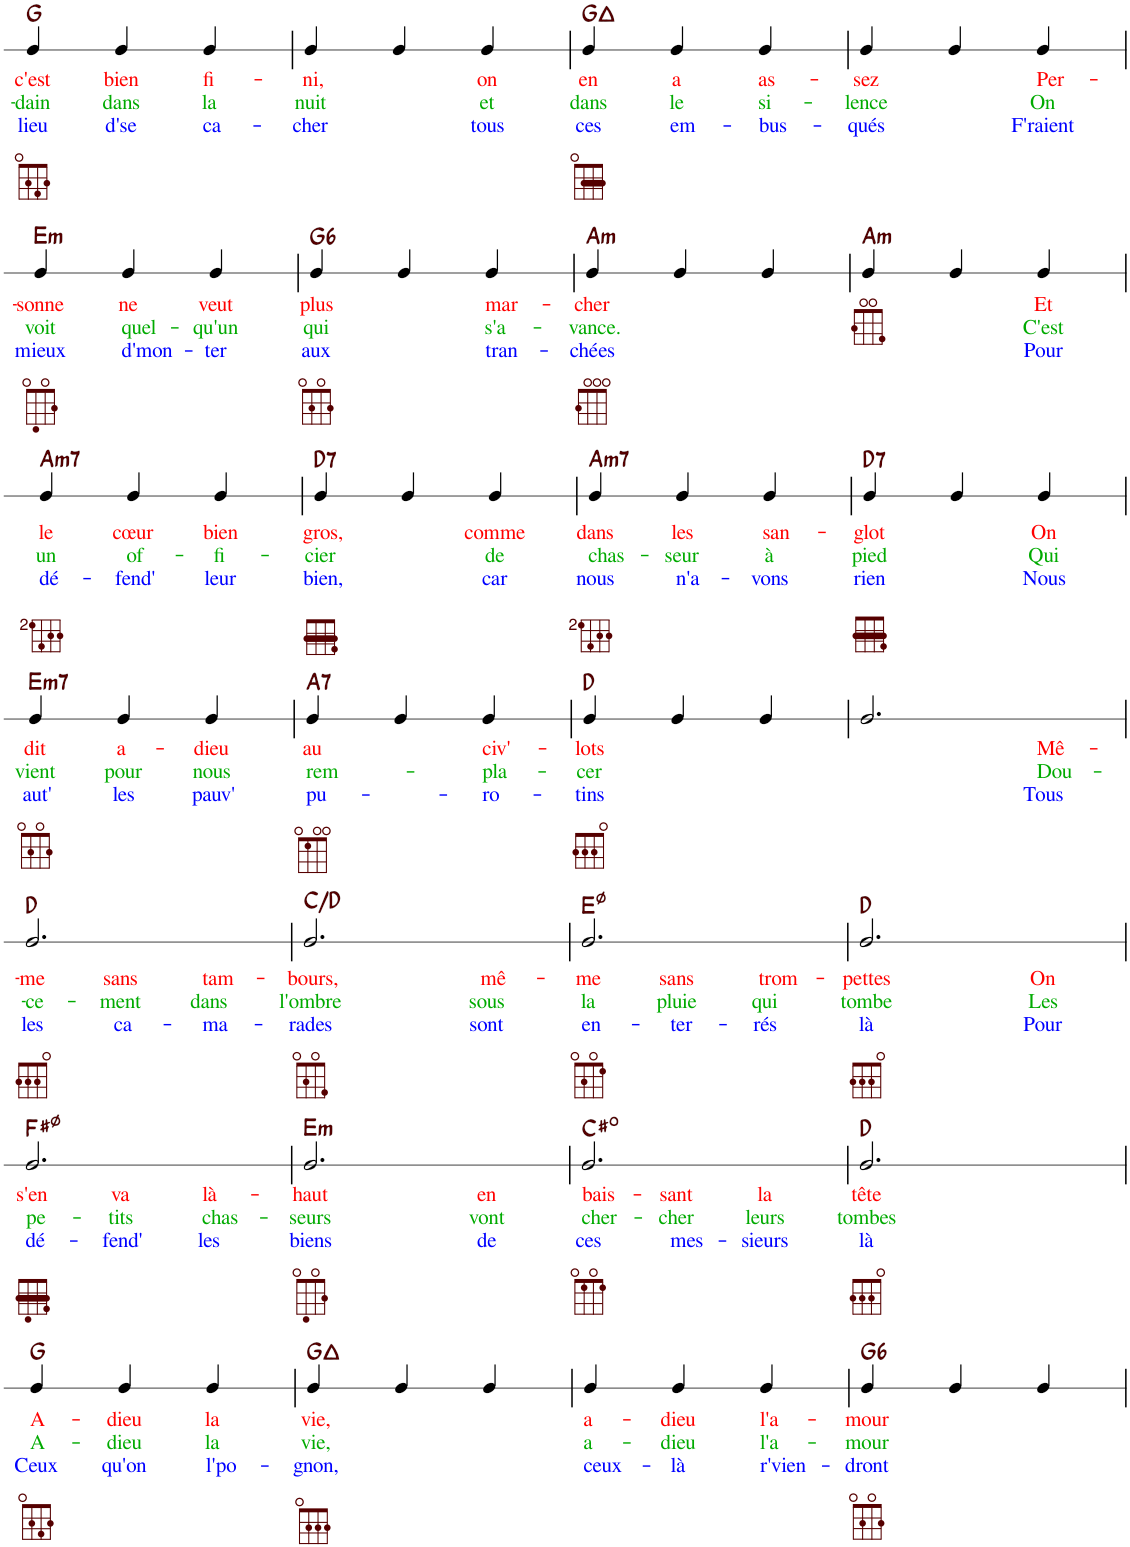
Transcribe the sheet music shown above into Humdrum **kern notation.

**kern	**kern
*part2	*part1
*staff2	*staff1
*I"Harmonica	*I"Ukulélé [Tablature]
*I'Hmca	*
!!LO:PB:g=z
*k[f#]	*k[]
*M3/4	*M3/4
=27	=27
4b	4g 4d 4g 4b]
4b	4g 4d 4g 4b
4b	4g 4d 4g [4b
=28	=28
2b	4g 4d 4g 4b]
.	4g 4d 4g 4b
4d	4g 4d 4g [4b
=29	=29
4a	4g 4d 4g- 4b]
4a	4g 4d 4g- 4b
4a	4g 4d 4g- [4b
=30	=30
2a	4g 4d 4g- 4b]
.	4g 4d 4g- 4b
4d	4g 4d 4g- [4b
!!LO:LB:g=z
=31	=31
4g	4g 4e 4e 4b]
4g	4g 4e 4e 4b
4g	4g 4e 4e [4b
=32	=32
2g	4g 4d 4e 4b]
.	4g 4d 4e 4b
4e	4g 4d 4e 4b
=33	=33
[2.a	4a 4c 4e 4a
.	4a 4c 4e 4a
.	4a 4c 4e 4a
=34	=34
4a]	4a 4c 4e 4cc
4r	4a 4c 4e 4cc
4a	4a 4c 4e 4cc
!!LO:LB:g=z
=35	=35
4b	4a 4e 4g 4cc
4a	4a 4e 4g 4cc
4b	4a 4e 4g 4cc
=36	=36
2a	4a 4d 4f# 4cc
.	4a 4d 4f# 4cc
4f#	4a 4d 4f# 4cc
=37	=37
4g	4a 4e 4g 4cc
4f#	4a 4e 4g 4cc
4g	4a 4e 4g 4cc
=38	=38
2f#	4a 4d 4f# 4cc
.	4a 4d 4f# 4cc
4f#	4a 4d 4f# 4cc
!!LO:LB:g=z
=39	=39
4g	4g 4d 4e 4b
4a	4g 4d 4e 4b
4b	4g 4d 4e 4b
=40	=40
2f#	4g 4c# 4e 4a
.	4g 4c# 4e 4a
4e	4g 4c# 4e 4a
=41	=41
2.d	4a 4d 4f# 4a
.	4a 4d 4f# 4a
.	4a 4d 4f# 4a
=42	=42
2r	2.a 2.d 2.f# 2.a
4d	.
!!LO:LB:g=z
=43	=43
4d	2.a 2.d 2.f# 2.a
4d	.
4d	.
=44	=44
2e	2.g 2.d 2.e 2.cc
4e	.
=45	=45
4g	2.g 2.d 2.e 2.b-
4g	.
4g	.
=46	=46
2f#	2.a 2.d 2.f# 2.a
4f#	.
!!LO:LB:g=z
=47	=47
4f#	2.a 2.d 2.f# 2.cc
4f#	.
4f#	.
=48	=48
2g	2.g 2.e 2.e 2.b
4g	.
=49	=49
4b-X	2.g 2.d- 2.e 2.b-
4b-	.
4b-	.
=50	=50
2.a	2.a 2.d 2.f# 2.a
!!LO:LB:g=z
=51	=51
4g	4g 4d 4g 4b
4f#	4g 4d 4g 4b
4g	4g 4d 4g [4b
=52	=52
2.f#	4g 4d 4g- 4b]
.	4g 4d 4g- 4b
.	4g 4d 4g- [4b
=53	=53
4a	4g 4d 4g- 4b]
4g#X	4g 4d 4g- 4b
4a	4g 4d 4g- [4b
=54	=54
2.gn	4g 4d 4e 4b]
.	4g 4d 4e 4b
.	4g 4d 4e 4b
=	=
*-	*-
